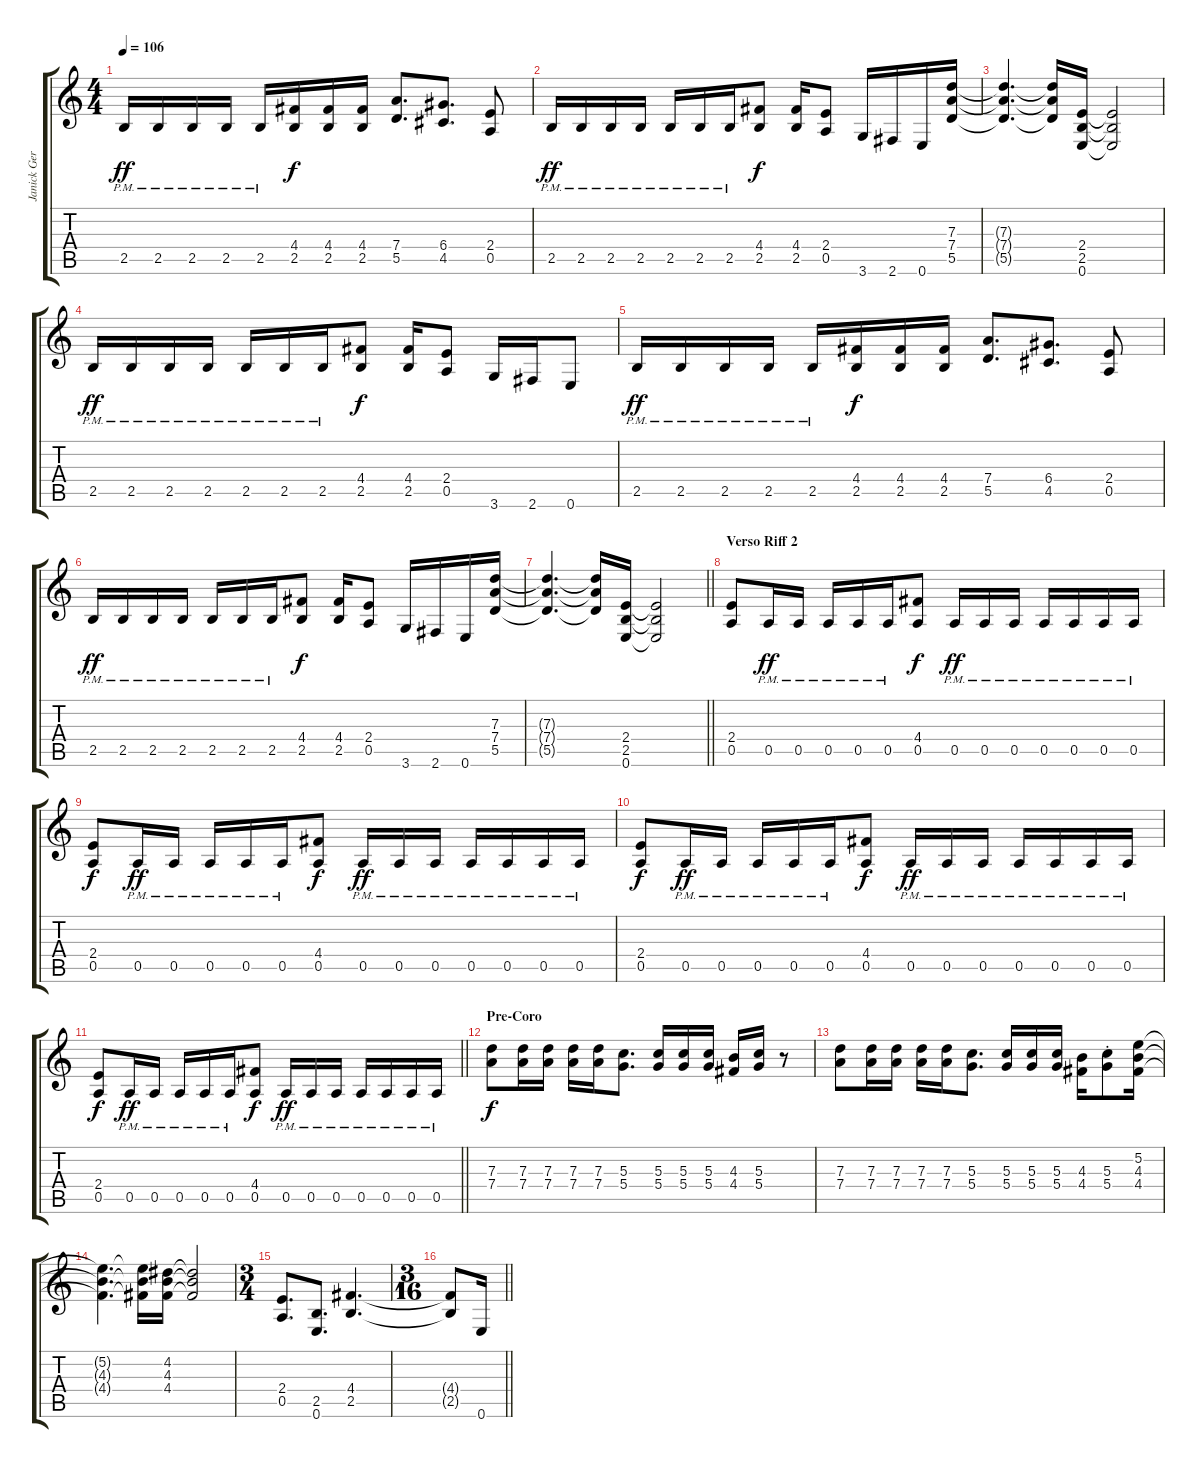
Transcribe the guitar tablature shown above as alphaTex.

\track ("Janick Gers" "Janick Ger") {instrument overdrivenguitar}
\staff {score tabs}
\tuning (E4 B3 G3 D3 A2 E2) {hide}
\ts (4 4)
\tempo 106
\clef g2
\ks c
2.5{pm}.16{dy ff} 2.5{pm}.16 2.5{pm}.16 2.5{pm}.16 2.5{pm}.16 (4.4 2.5).16{dy f} (4.4 2.5).16 (4.4 2.5).16 (7.4 5.5).8{d} (6.4 4.5).8{d} (2.4 0.5).8 |
2.5{pm}.16{dy ff} 2.5{pm}.16 2.5{pm}.16 2.5{pm}.16 2.5{pm}.16 2.5{pm}.16 2.5{pm}.16 (4.4 2.5).8{dy f} (4.4 2.5).16 (2.4 0.5).8 3.6.16 2.6.16 0.6.16 (7.3 7.4 5.5).16 |
(7.3{t} 7.4{t} 5.5{t}).4{d} (7.3{t} 7.4{t} 5.5{t}).16 (2.4 2.5 0.6).16 (2.4{t} 2.5{t} 0.6{t}).2 |
2.5{pm}.16{dy ff} 2.5{pm}.16 2.5{pm}.16 2.5{pm}.16 2.5{pm}.16 2.5{pm}.16 2.5{pm}.16 (4.4 2.5).8{dy f} (4.4 2.5).16 (2.4 0.5).8 3.6.16 2.6.16 0.6.8 |
2.5{pm}.16{dy ff} 2.5{pm}.16 2.5{pm}.16 2.5{pm}.16 2.5{pm}.16 (4.4 2.5).16{dy f} (4.4 2.5).16 (4.4 2.5).16 (7.4 5.5).8{d} (6.4 4.5).8{d} (2.4 0.5).8 |
2.5{pm}.16{dy ff} 2.5{pm}.16 2.5{pm}.16 2.5{pm}.16 2.5{pm}.16 2.5{pm}.16 2.5{pm}.16 (4.4 2.5).8{dy f} (4.4 2.5).16 (2.4 0.5).8 3.6.16 2.6.16 0.6.16 (7.3 7.4 5.5).16 |
\barLineRight lightlight
(7.3{t} 7.4{t} 5.5{t}).4{d} (7.3{t} 7.4{t} 5.5{t}).16 (2.4 2.5 0.6).16 (2.4{t} 2.5{t} 0.6{t}).2 |
\section ("" "Verso Riff 2")
(2.4 0.5).8 0.5{pm}.16{dy ff} 0.5{pm}.16 0.5{pm}.16 0.5{pm}.16 0.5{pm}.16 (4.4 0.5).8{dy f} 0.5{pm}.16{dy ff} 0.5{pm}.16 0.5{pm}.16 0.5{pm}.16 0.5{pm}.16 0.5{pm}.16 0.5{pm}.16 |
(2.4 0.5).8{dy f} 0.5{pm}.16{dy ff} 0.5{pm}.16 0.5{pm}.16 0.5{pm}.16 0.5{pm}.16 (4.4 0.5).8{dy f} 0.5{pm}.16{dy ff} 0.5{pm}.16 0.5{pm}.16 0.5{pm}.16 0.5{pm}.16 0.5{pm}.16 0.5{pm}.16 |
(2.4 0.5).8{dy f} 0.5{pm}.16{dy ff} 0.5{pm}.16 0.5{pm}.16 0.5{pm}.16 0.5{pm}.16 (4.4 0.5).8{dy f} 0.5{pm}.16{dy ff} 0.5{pm}.16 0.5{pm}.16 0.5{pm}.16 0.5{pm}.16 0.5{pm}.16 0.5{pm}.16 |
\barLineRight lightlight
(2.4 0.5).8{dy f} 0.5{pm}.16{dy ff} 0.5{pm}.16 0.5{pm}.16 0.5{pm}.16 0.5{pm}.16 (4.4 0.5).8{dy f} 0.5{pm}.16{dy ff} 0.5{pm}.16 0.5{pm}.16 0.5{pm}.16 0.5{pm}.16 0.5{pm}.16 0.5{pm}.16 |
\section ("" "Pre-Coro")
(7.3 7.4).8{dy f} (7.3 7.4).16 (7.3 7.4).16 (7.3 7.4).16 (7.3 7.4).16 (5.3 5.4).8{d} (5.3 5.4).16 (5.3 5.4).16 (5.3 5.4).16 (4.3 4.4).16 (5.3 5.4).16 r.8 |
(7.3 7.4).8 (7.3 7.4).16 (7.3 7.4).16 (7.3 7.4).16 (7.3 7.4).16 (5.3 5.4).8{d} (5.3 5.4).16 (5.3 5.4).16 (5.3 5.4).16 (4.3 4.4).16 (5.3{st} 5.4{st}).8 (5.2 4.3 4.4).16 |
(5.2{t} 4.3{t} 4.4{t}).4{d} (5.2{t} 4.3{t} 4.4{t}).16 (4.2 4.3 4.4).16 (4.2{t} 4.3{t} 4.4{t}).2 |
\ts (3 4)
(2.4 0.5).8{d} (2.5 0.6).8{d} (4.4 2.5).4{d} |
\ts (3 16)
\barLineRight lightlight
(4.4{t} 2.5{t}).8 0.6.16
